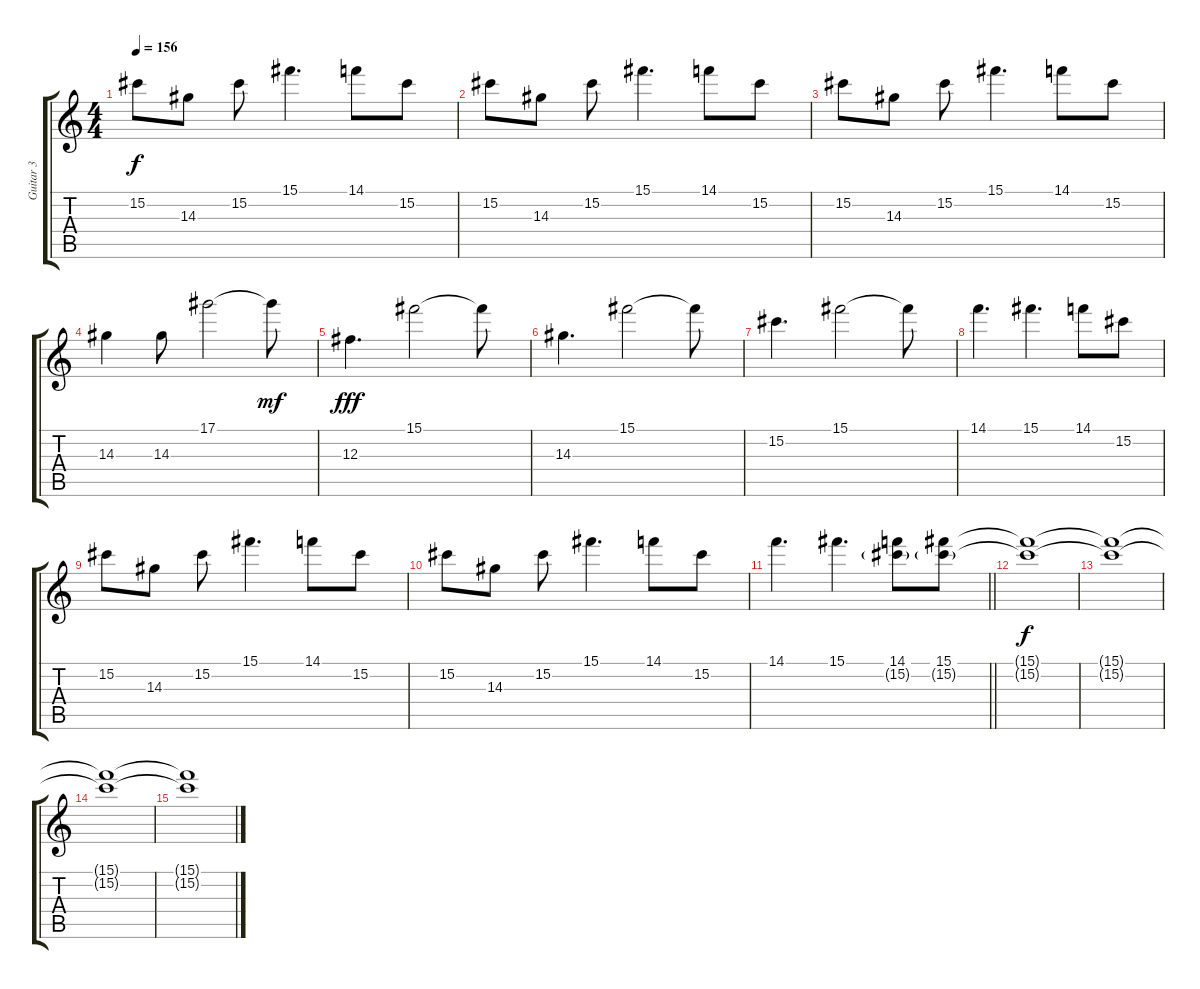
\track ("Guitar 3" "Guitar 3") {instrument electricguitarjazz}
\staff {score tabs}
\tuning (Eb4 Bb3 Gb3 Db3 Ab2 Eb2) {hide}
\ts (4 4)
\tempo 156
\clef g2
\ks c
15.2.8{dy f} 14.3.8 15.2.8 15.1.4{d} 14.1.8 15.2.8 |
15.2.8 14.3.8 15.2.8 15.1.4{d} 14.1.8 15.2.8 |
15.2.8 14.3.8 15.2.8 15.1.4{d} 14.1.8 15.2.8 |
14.3.4 14.3.8 17.1.2 17.1{t}.8{dy mf} |
12.3.4{d dy fff volume 12 balance 5 instrument overdrivenguitar} 15.1.2 15.1{t}.8 |
14.3.4{d} 15.1.2 15.1{t}.8 |
15.2.4{d} 15.1.2 15.1{t}.8 |
14.1.4{d} 15.1.4{d} 14.1.8 15.2.8 |
15.2.8 14.3.8 15.2.8 15.1.4{d} 14.1.8 15.2.8 |
15.2.8 14.3.8 15.2.8 15.1.4{d} 14.1.8 15.2.8 |
\barLineRight lightlight
14.1.4{d} 15.1.4{d} (14.1 15.2{g}).8 (15.1 15.2{g}).8 |
(15.1{t} 15.2{t}).1{dy f volume 0} |
(15.1{t} 15.2{t}).1 |
(15.1{t} 15.2{t}).1 |
(15.1{t} 15.2{t}).1
